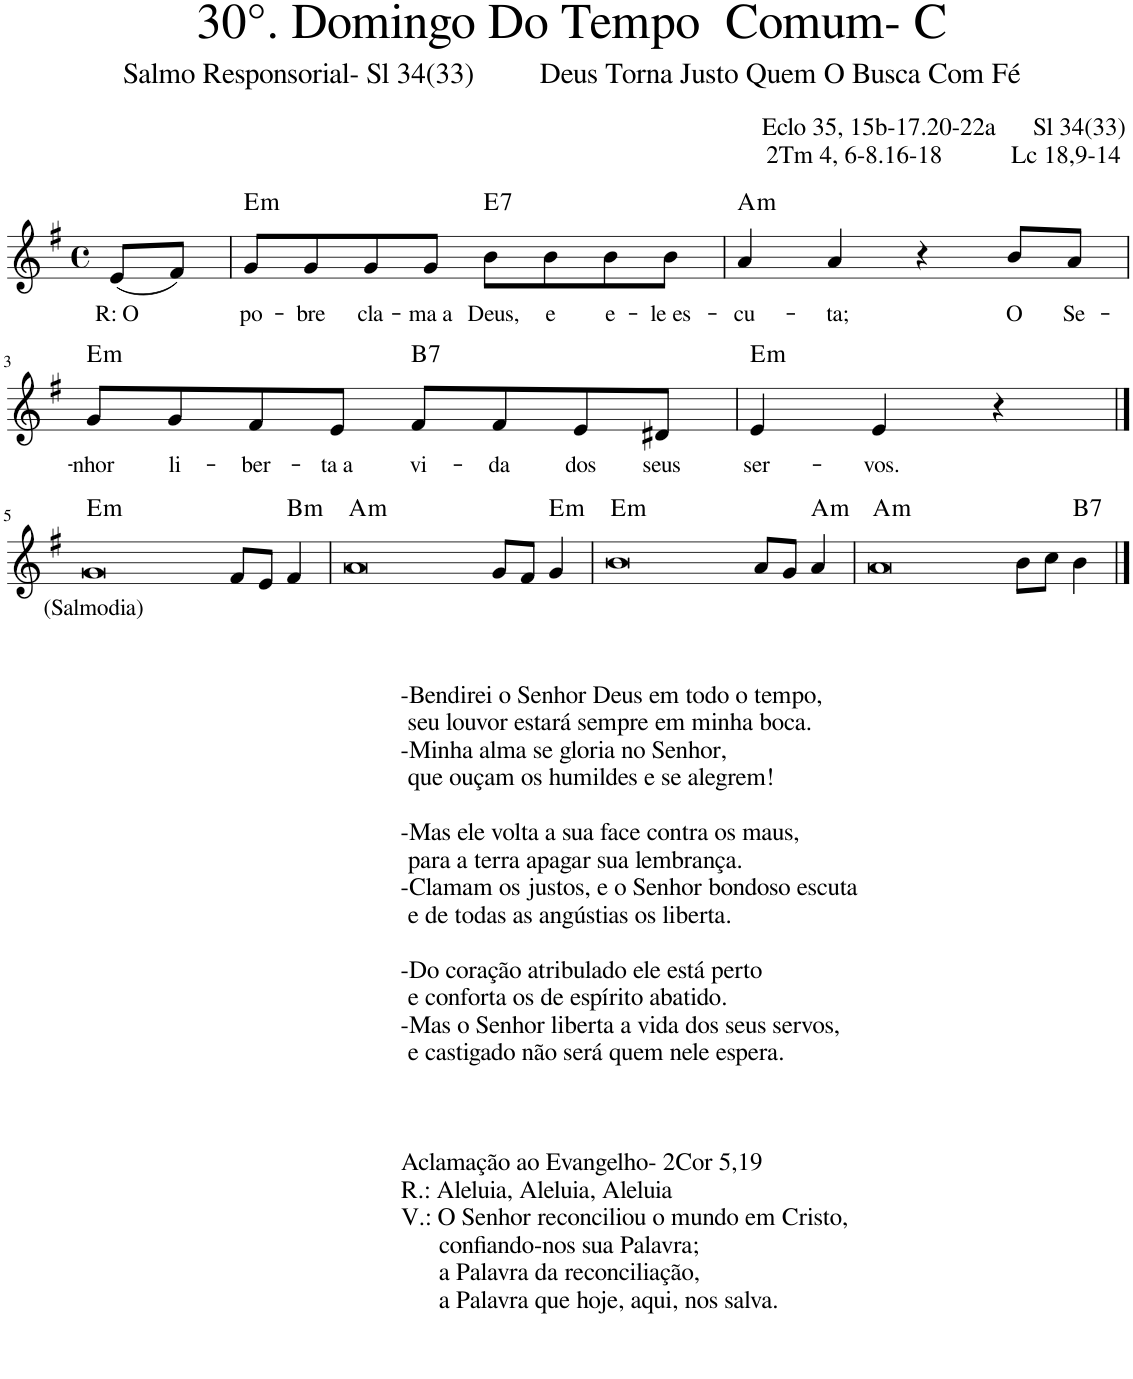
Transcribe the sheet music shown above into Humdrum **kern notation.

**kern	**text	**harte
*part1	*part1	*part1
*staff1	*staff1	*
*I"Voz	*	*
*I'Vo.	*	*
*clefG2	*	*
*k[f#]	*	*
*M4/4	*	*
*met(c)	*	*
=	=	=
!	!LO:LY:b	!
(8e/L	R: O	.
8f#/J)	.	.
=1	=1	=1
!	!LO:LY:b	!LO:H:kt=m
8g/L	po-	E:min
!	!LO:LY:b	!
8g/	-bre	.
!	!LO:LY:b	!
8g/	cla-	.
!	!LO:LY:b	!
8g/J	-ma a	.
!	!LO:LY:b	!LO:H:kt=7
8b\L	Deus,	E:7
!	!LO:LY:b	!
8b\	e	.
!	!LO:LY:b	!
8b\	e-	.
!	!LO:LY:b	!
8b\J	-le es-	.
=2	=2	=2
!	!LO:LY:b	!LO:H:kt=m
4a/	-cu-	A:min
!	!LO:LY:b	!
4a/	-ta;	.
4r	.	.
!	!LO:LY:b	!
8b/L	O	.
!	!LO:LY:b	!
8a/J	Se-	.
!!LO:LB:g=z
=3	=3	=3
!	!LO:LY:b	!LO:H:kt=m
8g/L	-nhor	E:min
!	!LO:LY:b	!
8g/	li-	.
!	!LO:LY:b	!
8f#/	-ber-	.
!	!LO:LY:b	!
8e/J	-ta a	.
!	!LO:LY:b	!LO:H:kt=7
8f#/L	vi-	B:7
!	!LO:LY:b	!
8f#/	-da	.
!	!LO:LY:b	!
8e/	dos	.
!	!LO:LY:b	!
8d#X/J	seus	.
=4	=4	=4
!	!LO:LY:b	!LO:H:kt=m
4e/	ser-	E:min
!	!LO:LY:b	!
4e/	-vos.	.
4r	.	.
!!LO:LB:g=z
==5	==5	==5
!LO:TX:b:t=-Bendirei o Senhor Deus em todo o tempo,	!	!
!LO:TX:b:t=seu louvor estará sempre em minha boca.	!	!
!LO:TX:b:t=-Minha alma se gloria no Senhor,	!	!
!LO:TX:b:t=que ouçam os humildes e se alegrem!	!	!
!LO:TX:b:t=-Mas ele volta a sua face contra os maus,	!	!
!LO:TX:b:t=para a terra apagar sua lembrança.	!	!
!LO:TX:b:t=-Clamam os justos, e o Senhor bondoso escuta	!	!
!LO:TX:b:t=e de todas as angústias os liberta.	!	!
!LO:TX:b:t=-Do coração atribulado ele está perto	!	!
!LO:TX:b:t=e conforta os de espírito abatido.	!	!
!LO:TX:b:t=-Mas o Senhor liberta a vida dos seus servos,	!	!
!LO:TX:b:t=e castigado não será quem nele espera.	!	!
!LO:TX:b:t=Aclamação ao Evangelho- 2Cor 5,19	!	!
!LO:TX:b:t=R.&colon; Aleluia, Aleluia, Aleluia	!	!
!LO:TX:b:t=V.&colon; O Senhor reconciliou o mundo em Cristo,	!	!
!LO:TX:b:t=confiando-nos sua Palavra;	!	!
!LO:TX:b:t=a Palavra da reconciliação,	!	!
!LO:TX:b:t=a Palavra que hoje, aqui, nos salva.	!	!
!	!LO:LY:b	!LO:H:kt=m
[1g	(Salmodia)	E:min
1ryy	.	.
8f#/L	.	.
8e/J	.	.
!	!	!LO:H:kt=m
4f#/	.	B:min
=6	=6	=6
!	!	!LO:H:kt=m
[1a	.	A:min
1g]	.	.
8g/L	.	.
8f#/J	.	.
!	!	!LO:H:kt=m
4g/	.	E:min
=7	=7	=7
!	!	!LO:H:kt=m
[1b	.	E:min
1a]	.	.
8a/L	.	.
8g/J	.	.
!	!	!LO:H:kt=m
4a/	.	A:min
=8	=8	=8
!	!	!LO:H:kt=m
[1a	.	A:min
1b]	.	.
8b\L	.	.
8cc\J	.	.
!	!	!LO:H:kt=7
4b\	.	B:7
==9	==9	==9
1a]	.	.
=	=	=
*-	*-	*-
